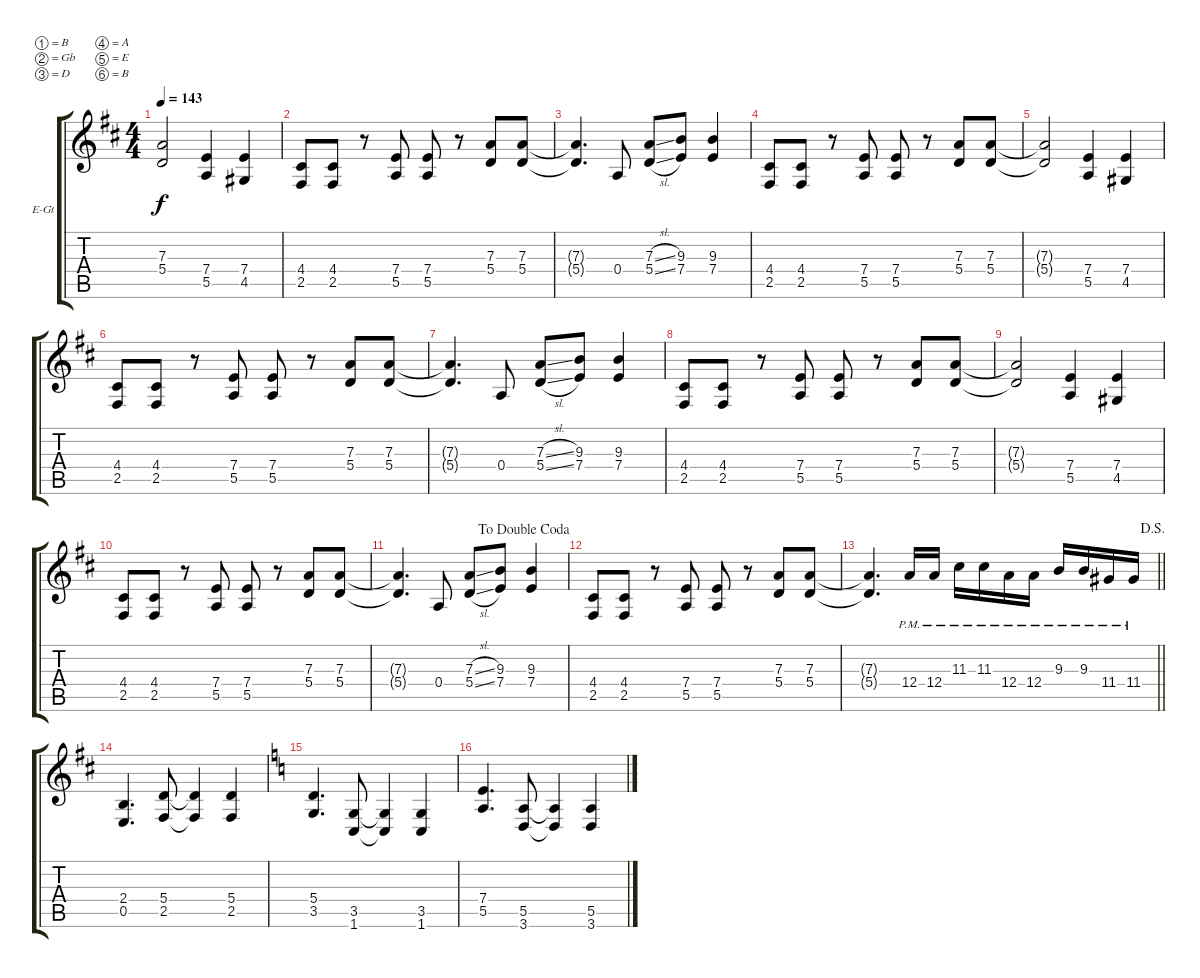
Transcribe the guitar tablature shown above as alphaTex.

\bracketExtendMode groupsimilarinstruments
\firstSystemTrackNameOrientation horizontal
\otherSystemsTrackNameOrientation horizontal
\track ("Michael Amott" "E-Gt") {instrument distortionguitar}
\staff {score tabs}
\tuning (B3 Gb3 D3 A2 E2 B1)
\ts (4 4)
\tempo 143
\clef g2
\ks d
(7.3{t} 5.4{t}).2{dy f} (7.4 5.5).4 (7.4 4.5).4 |
(4.4 2.5).8 (4.4 2.5).8 r.8 (7.4 5.5).8 (7.4 5.5).8 r.8 (7.3 5.4).8 (7.3 5.4).8 |
(7.3{t} 5.4{t}).4{d} 0.4.8 (7.3{sl} 5.4{sl}).8 (9.3 7.4).8 (9.3 7.4).4 |
(4.4 2.5).8 (4.4 2.5).8 r.8 (7.4 5.5).8 (7.4 5.5).8 r.8 (7.3 5.4).8 (7.3 5.4).8 |
(7.3{t} 5.4{t}).2 (7.4 5.5).4 (7.4 4.5).4 |
(4.4 2.5).8 (4.4 2.5).8 r.8 (7.4 5.5).8 (7.4 5.5).8 r.8 (7.3 5.4).8 (7.3 5.4).8 |
(7.3{t} 5.4{t}).4{d} 0.4.8 (7.3{sl} 5.4{sl}).8 (9.3 7.4).8 (9.3 7.4).4 |
(4.4 2.5).8 (4.4 2.5).8 r.8 (7.4 5.5).8 (7.4 5.5).8 r.8 (7.3 5.4).8 (7.3 5.4).8 |
(7.3{t} 5.4{t}).2 (7.4 5.5).4 (7.4 4.5).4 |
(4.4 2.5).8 (4.4 2.5).8 r.8 (7.4 5.5).8 (7.4 5.5).8 r.8 (7.3 5.4).8 (7.3 5.4).8 |
\jump dadoublecoda
(7.3{t} 5.4{t}).4{d} 0.4.8 (7.3{sl} 5.4{sl}).8 (9.3 7.4).8 (9.3 7.4).4 |
(4.4 2.5).8 (4.4 2.5).8 r.8 (7.4 5.5).8 (7.4 5.5).8 r.8 (7.3 5.4).8 (7.3 5.4).8 |
\jump dalsegno
\barLineRight lightlight
(7.3{t} 5.4{t}).4{d} 12.4{pm}.16 12.4{pm}.16 11.3{pm}.16 11.3{pm}.16 12.4{pm}.16 12.4{pm}.16 9.3{pm}.16 9.3{pm}.16 11.4{pm}.16 11.4{pm}.16 |
(2.4 0.5).4{d} (5.4 2.5).8 (5.4{t} 2.5{t}).4 (5.4 2.5).4 |
\ks c
(5.4 3.5).4{d} (3.5 1.6).8 (3.5{t} 1.6{t}).4 (3.5 1.6).4 |
(7.4 5.5).4{d} (5.5 3.6).8 (5.5{t} 3.6{t}).4 (5.5 3.6).4
